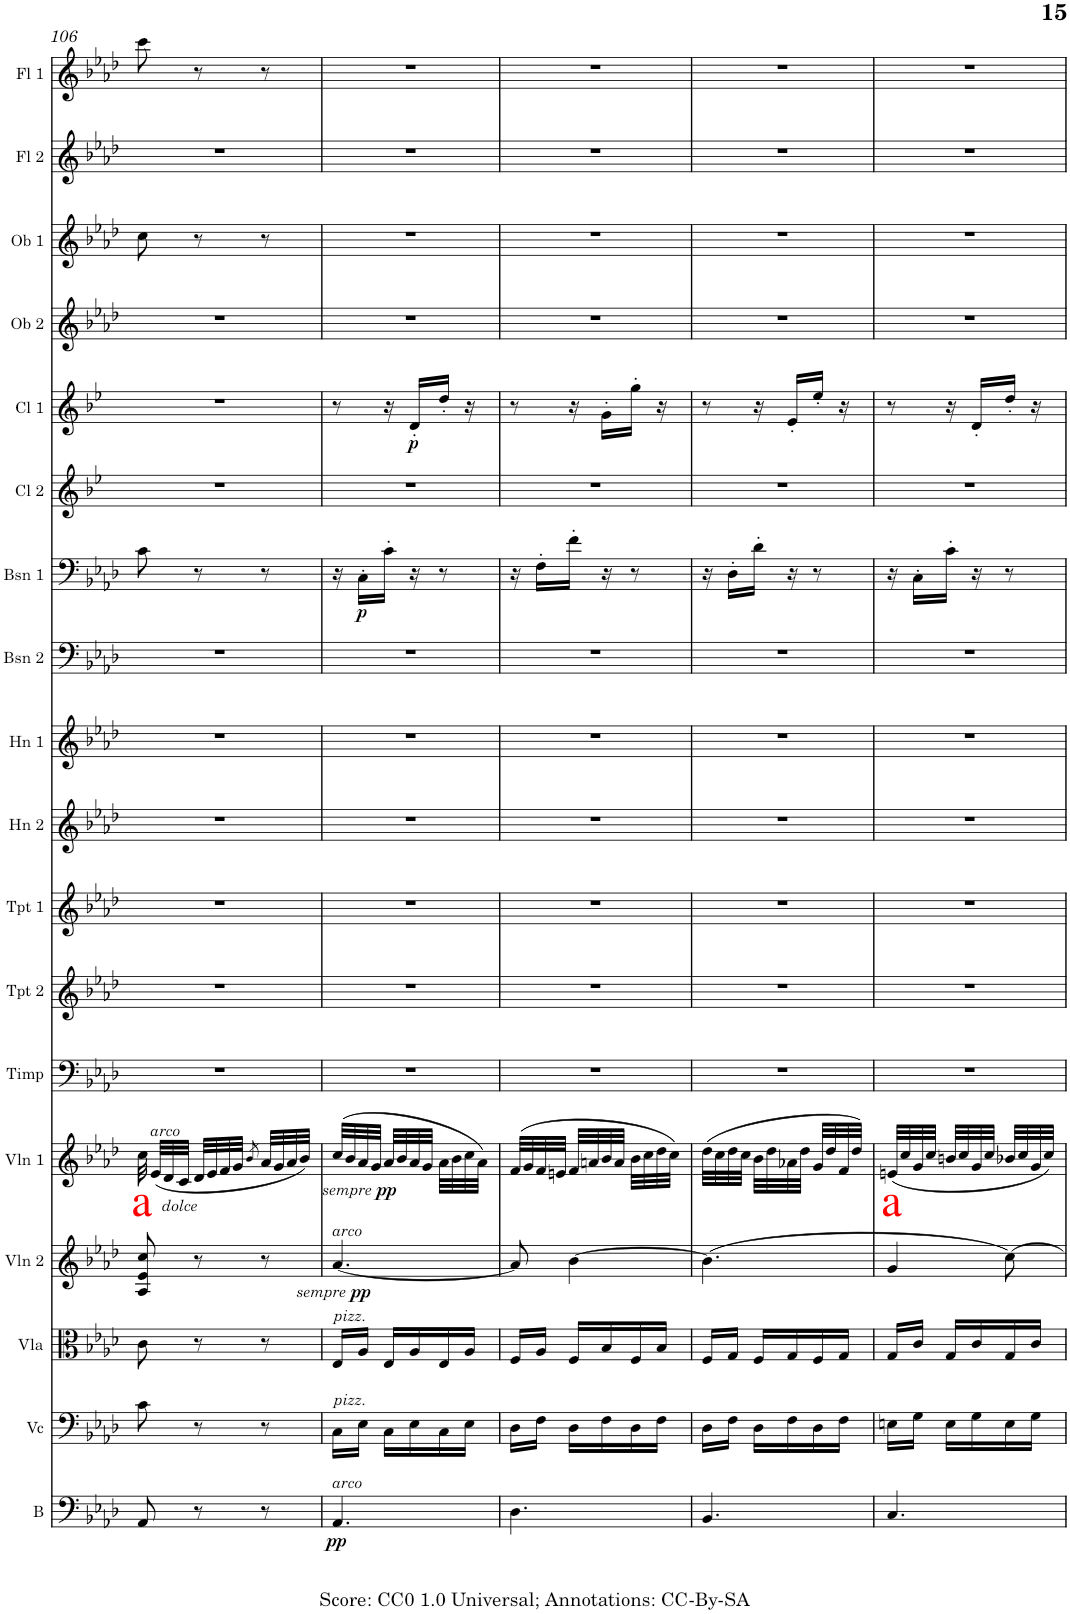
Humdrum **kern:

**kern	**dynam	**kern	**kern	**kern	**dynam	**kern	**text	**dynam	**kern	**kern	**kern	**kern	**kern	**kern	**kern	**dynam	**kern	**kern	**dynam	**kern	**kern	**kern	**kern
*part18	*part18	*part17	*part16	*part15	*part15	*part14	*part14	*part14	*part13	*part12	*part11	*part10	*part9	*part8	*part7	*part7	*part6	*part5	*part5	*part4	*part3	*part2	*part1
*staff18	*staff18	*staff17	*staff16	*staff15	*staff15	*staff14	*staff14	*staff14	*staff13	*staff12	*staff11	*staff10	*staff9	*staff8	*staff7	*staff7	*staff6	*staff5	*staff5	*staff4	*staff3	*staff2	*staff1
*I"Bass	*	*I"Violoncello	*I"Viola	*I"Violin 2	*	*I"Violin 1	*	*	*I"Timpani	*I"C Trumpet 2	*I"C Trumpet 1	*I"C Horn 2	*I"C Horn 1	*I"Bassoon 2	*I"Bassoon 1	*	*I"Bb Clarinet 2	*I"Bb Clarinet 1	*	*I"Oboe 2	*I"Oboe 1	*I"Flute 2	*I"Flute 1
*I'B	*	*I'Vc	*I'Vla	*I'Vln 2	*	*I'Vln 1	*	*	*I'Timp	*I'Tpt 2	*I'Tpt 1	*I'Hn 2	*I'Hn 1	*I'Bsn 2	*I'Bsn 1	*	*I'Cl 2	*I'Cl 1	*	*I'Ob 2	*I'Ob 1	*I'Fl 2	*I'Fl 1
!!LO:PB:g=z
*clefF4	*	*clefF4	*clefC3	*clefG2	*	*clefG2	*	*	*clefF4	*clefG2	*clefG2	*clefG2	*clefG2	*clefF4	*clefF4	*	*clefG2	*clefG2	*	*clefG2	*clefG2	*clefG2	*clefG2
*Trd7c12	*	*	*	*	*	*	*	*	*	*	*	*Trd7c12	*Trd7c12	*	*	*	*Trd1c2	*Trd1c2	*	*	*	*	*
*k[b-e-a-d-]	*	*k[b-e-a-d-]	*k[b-e-a-d-]	*k[b-e-a-d-]	*	*k[b-e-a-d-]	*	*	*k[b-e-a-d-]	*k[b-e-a-d-]	*k[b-e-a-d-]	*k[b-e-a-d-]	*k[b-e-a-d-]	*k[b-e-a-d-]	*k[b-e-a-d-]	*	*k[b-e-]	*k[b-e-]	*	*k[b-e-a-d-]	*k[b-e-a-d-]	*k[b-e-a-d-]	*k[b-e-a-d-]
*M3/8	*	*M3/8	*M3/8	*M3/8	*	*M3/8	*	*	*M3/8	*M3/8	*M3/8	*M3/8	*M3/8	*M3/8	*M3/8	*	*M3/8	*M3/8	*	*M3/8	*M3/8	*M3/8	*M3/8
=106	=106	=106	=106	=106	=106	=106	=106	=106	=106	=106	=106	=106	=106	=106	=106	=106	=106	=106	=106	=106	=106	=106	=106
!	!	!	!	!	!	!	!LO:LY:b:color=#FF0000	!	!	!	!	!	!	!	!	!	!	!	!	!	!	!	!
8AA-/	.	8c\	8c\	8A-/ 8e-/ 8cc/	.	32cc\	a	.	4.r	4.r	4.r	4.r	4.r	4.r	8c\	.	4.r	4.r	.	4.r	8cc\	4.r	8ccc\
!	!	!	!	!	!	!LO:TX:b:i:t=dolce	!	!	!	!	!	!	!	!	!	!	!	!	!	!	!	!	!
!	!	!	!	!	!	!LO:TX:a:i:t=arco	!	!	!	!	!	!	!	!	!	!	!	!	!	!	!	!	!
.	.	.	.	.	.	(32e-/LLL	.	.	.	.	.	.	.	.	.	.	.	.	.	.	.	.	.
.	.	.	.	.	.	32d-/	.	.	.	.	.	.	.	.	.	.	.	.	.	.	.	.	.
.	.	.	.	.	.	32c/JJJ	.	.	.	.	.	.	.	.	.	.	.	.	.	.	.	.	.
8r	.	8r	8r	8r	.	32d-/LLL	.	.	.	.	.	.	.	.	8r	.	.	.	.	.	8r	.	8r
.	.	.	.	.	.	32e-/	.	.	.	.	.	.	.	.	.	.	.	.	.	.	.	.	.
.	.	.	.	.	.	32f/	.	.	.	.	.	.	.	.	.	.	.	.	.	.	.	.	.
.	.	.	.	.	.	32g/JJJ	.	.	.	.	.	.	.	.	.	.	.	.	.	.	.	.	.
.	.	.	.	.	.	8qb-/	.	.	.	.	.	.	.	.	.	.	.	.	.	.	.	.	.
8r	.	8r	8r	8r	.	32a-/LLL	.	.	.	.	.	.	.	.	8r	.	.	.	.	.	8r	.	8r
.	.	.	.	.	.	32g/	.	.	.	.	.	.	.	.	.	.	.	.	.	.	.	.	.
.	.	.	.	.	.	32a-/	.	.	.	.	.	.	.	.	.	.	.	.	.	.	.	.	.
.	.	.	.	.	.	32b-/JJJ)	.	.	.	.	.	.	.	.	.	.	.	.	.	.	.	.	.
=107	=107	=107	=107	=107	=107	=107	=107	=107	=107	=107	=107	=107	=107	=107	=107	=107	=107	=107	=107	=107	=107	=107	=107
!	!	!	!	!LO:TX:a:i:t=arco	!	!	!	!	!	!	!	!	!	!	!	!	!	!	!	!	!	!	!
!	!	!	!LO:TX:a:i:t=pizz.	!	!	!	!	!	!	!	!	!	!	!	!	!	!	!	!	!	!	!	!
!	!	!LO:TX:a:i:t=pizz.	!	!	!	!	!	!	!	!	!	!	!	!	!	!	!	!	!	!	!	!	!
!LO:TX:a:i:t=arco	!	!	!	!	!	!	!	!	!	!	!	!	!	!	!	!	!	!	!	!	!	!	!
!	!LO:DY:b	!	!	!	!LO:DY:b	!	!	!	!	!	!	!	!	!	!	!	!	!	!	!	!	!	!
!	!	!	!	!	!LO:DY:n=1:b	!	!	!	!	!	!	!	!	!	!	!	!	!	!	!	!	!	!
4.AA-/	pp	16C\LL	16E-/LL	[4.a-/	other-dynamics pp	(32cc/LLL	.	.	4.r	4.r	4.r	4.r	4.r	4.r	16r	.	4.r	8r	.	4.r	4.r	4.r	4.r
.	.	.	.	.	.	32b-/	.	.	.	.	.	.	.	.	.	.	.	.	.	.	.	.	.
!	!	!	!	!	!	!	!	!LO:DY:b	!	!	!	!	!	!	!	!	!	!	!	!	!	!	!
!	!	!	!	!	!	!	!	!LO:DY:n=1:b	!	!	!	!	!	!	!	!LO:DY:b	!	!	!	!	!	!	!
.	.	16E-\JJ	16A-/JJ	.	.	32a-/	.	other-dynamics pp	.	.	.	.	.	.	16C'\LL	p	.	.	.	.	.	.	.
.	.	.	.	.	.	32g/JJJ	.	.	.	.	.	.	.	.	.	.	.	.	.	.	.	.	.
.	.	16C\LL	16E-/LL	.	.	32a-/LLL	.	.	.	.	.	.	.	.	16c'\JJ	.	.	16r	.	.	.	.	.
.	.	.	.	.	.	32b-/	.	.	.	.	.	.	.	.	.	.	.	.	.	.	.	.	.
!	!	!	!	!	!	!	!	!	!	!	!	!	!	!	!	!	!	!	!LO:DY:b	!	!	!	!
.	.	16E-\	16A-/	.	.	32a-/	.	.	.	.	.	.	.	.	16r	.	.	16d'/LL	p	.	.	.	.
.	.	.	.	.	.	32g/JJJ	.	.	.	.	.	.	.	.	.	.	.	.	.	.	.	.	.
.	.	16C\	16E-/	.	.	32a-\LLL	.	.	.	.	.	.	.	.	8r	.	.	16dd'/JJ	.	.	.	.	.
.	.	.	.	.	.	32b-\	.	.	.	.	.	.	.	.	.	.	.	.	.	.	.	.	.
.	.	16E-\JJ	16A-/JJ	.	.	32cc\	.	.	.	.	.	.	.	.	.	.	.	16r	.	.	.	.	.
.	.	.	.	.	.	32a-\JJJ)	.	.	.	.	.	.	.	.	.	.	.	.	.	.	.	.	.
=108	=108	=108	=108	=108	=108	=108	=108	=108	=108	=108	=108	=108	=108	=108	=108	=108	=108	=108	=108	=108	=108	=108	=108
4.D-\	.	16D-\LL	16F/LL	8a-/]	.	(32f/LLL	.	.	4.r	4.r	4.r	4.r	4.r	4.r	16r	.	4.r	8r	.	4.r	4.r	4.r	4.r
.	.	.	.	.	.	32g/	.	.	.	.	.	.	.	.	.	.	.	.	.	.	.	.	.
.	.	16F\JJ	16A-/JJ	.	.	32f/	.	.	.	.	.	.	.	.	16F'\LL	.	.	.	.	.	.	.	.
.	.	.	.	.	.	32en/JJJ	.	.	.	.	.	.	.	.	.	.	.	.	.	.	.	.	.
.	.	16D-\LL	16F/LL	[4b-\	.	32f/LLL	.	.	.	.	.	.	.	.	16f'\JJ	.	.	16r	.	.	.	.	.
.	.	.	.	.	.	32an/	.	.	.	.	.	.	.	.	.	.	.	.	.	.	.	.	.
.	.	16F\	16B-/	.	.	32b-/	.	.	.	.	.	.	.	.	16r	.	.	16g'\LL	.	.	.	.	.
.	.	.	.	.	.	32a/JJJ	.	.	.	.	.	.	.	.	.	.	.	.	.	.	.	.	.
.	.	16D-\	16F/	.	.	32b-\LLL	.	.	.	.	.	.	.	.	8r	.	.	16gg'\JJ	.	.	.	.	.
.	.	.	.	.	.	32cc\	.	.	.	.	.	.	.	.	.	.	.	.	.	.	.	.	.
.	.	16F\JJ	16B-/JJ	.	.	32dd-\	.	.	.	.	.	.	.	.	.	.	.	16r	.	.	.	.	.
.	.	.	.	.	.	32cc\JJJ)	.	.	.	.	.	.	.	.	.	.	.	.	.	.	.	.	.
=109	=109	=109	=109	=109	=109	=109	=109	=109	=109	=109	=109	=109	=109	=109	=109	=109	=109	=109	=109	=109	=109	=109	=109
4.BB-/	.	16D-\LL	16F/LL	(4.b-\]	.	(32dd-\LLL	.	.	4.r	4.r	4.r	4.r	4.r	4.r	16r	.	4.r	8r	.	4.r	4.r	4.r	4.r
.	.	.	.	.	.	32cc\	.	.	.	.	.	.	.	.	.	.	.	.	.	.	.	.	.
.	.	16F\JJ	16G/JJ	.	.	32dd-\	.	.	.	.	.	.	.	.	16D-'\LL	.	.	.	.	.	.	.	.
.	.	.	.	.	.	32cc\JJJ	.	.	.	.	.	.	.	.	.	.	.	.	.	.	.	.	.
.	.	16D-\LL	16F/LL	.	.	32b-\LLL	.	.	.	.	.	.	.	.	16d-'\JJ	.	.	16r	.	.	.	.	.
.	.	.	.	.	.	32dd-\	.	.	.	.	.	.	.	.	.	.	.	.	.	.	.	.	.
.	.	16F\	16G/	.	.	32a-X\	.	.	.	.	.	.	.	.	16r	.	.	16e-'/LL	.	.	.	.	.
.	.	.	.	.	.	32dd-\JJJ	.	.	.	.	.	.	.	.	.	.	.	.	.	.	.	.	.
.	.	16D-\	16F/	.	.	32g/LLL	.	.	.	.	.	.	.	.	8r	.	.	16ee-'/JJ	.	.	.	.	.
.	.	.	.	.	.	32dd-/	.	.	.	.	.	.	.	.	.	.	.	.	.	.	.	.	.
.	.	16F\JJ	16G/JJ	.	.	32f/	.	.	.	.	.	.	.	.	.	.	.	16r	.	.	.	.	.
.	.	.	.	.	.	32dd-/JJJ)	.	.	.	.	.	.	.	.	.	.	.	.	.	.	.	.	.
=110	=110	=110	=110	=110	=110	=110	=110	=110	=110	=110	=110	=110	=110	=110	=110	=110	=110	=110	=110	=110	=110	=110	=110
!	!	!	!	!	!	!	!LO:LY:b:color=#FF0000	!	!	!	!	!	!	!	!	!	!	!	!	!	!	!	!
4.C/	.	16En\LL	16G/LL	4g/	.	(32en/LLL	a	.	4.r	4.r	4.r	4.r	4.r	4.r	16r	.	4.r	8r	.	4.r	4.r	4.r	4.r
.	.	.	.	.	.	32cc/	.	.	.	.	.	.	.	.	.	.	.	.	.	.	.	.	.
.	.	16G\JJ	16c/JJ	.	.	32g/	.	.	.	.	.	.	.	.	16C'\LL	.	.	.	.	.	.	.	.
.	.	.	.	.	.	32cc/JJJ	.	.	.	.	.	.	.	.	.	.	.	.	.	.	.	.	.
.	.	16E\LL	16G/LL	.	.	32bn/LLL	.	.	.	.	.	.	.	.	16c'\JJ	.	.	16r	.	.	.	.	.
.	.	.	.	.	.	32cc/	.	.	.	.	.	.	.	.	.	.	.	.	.	.	.	.	.
.	.	16G\	16c/	.	.	32g/	.	.	.	.	.	.	.	.	16r	.	.	16d'/LL	.	.	.	.	.
.	.	.	.	.	.	32cc/JJJ	.	.	.	.	.	.	.	.	.	.	.	.	.	.	.	.	.
.	.	16E\	16G/	[8cc\)	.	32b-X/LLL	.	.	.	.	.	.	.	.	8r	.	.	16dd'/JJ	.	.	.	.	.
.	.	.	.	.	.	32cc/	.	.	.	.	.	.	.	.	.	.	.	.	.	.	.	.	.
.	.	16G\JJ	16c/JJ	.	.	32g/	.	.	.	.	.	.	.	.	.	.	.	16r	.	.	.	.	.
.	.	.	.	.	.	32cc/JJJ)	.	.	.	.	.	.	.	.	.	.	.	.	.	.	.	.	.
=	=	=	=	=	=	=	=	=	=	=	=	=	=	=	=	=	=	=	=	=	=	=	=
*-	*-	*-	*-	*-	*-	*-	*-	*-	*-	*-	*-	*-	*-	*-	*-	*-	*-	*-	*-	*-	*-	*-	*-
